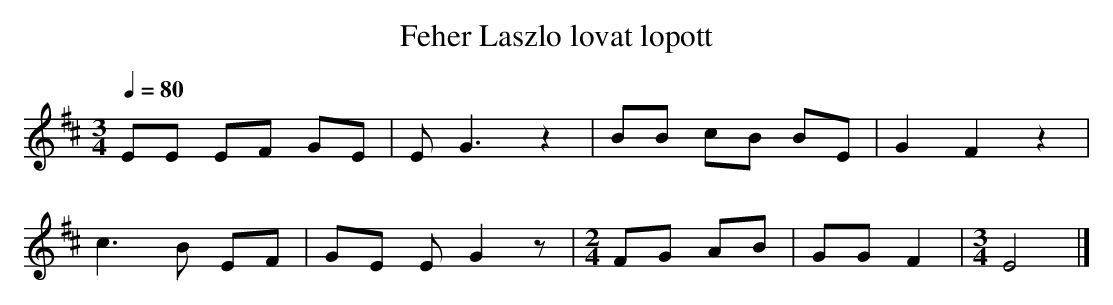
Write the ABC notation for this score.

X:1
T:Feher Laszlo lovat lopott
M:3/4
L:1/8
Q:1/4=80
K:EDor
EE EF GE|E G3   z2|\
BB cB BE|G2  F2 z2|
c3  B EF|GE E G2 z|\
[M:2/4]FG AB|GG F2|[M:3/4] E4|]

This kind of mode is so common in European folk music that it needs a name:
I don't know of an existing one so I'll call it TOPLESS DORIAN and its
relative TOPLESS MINOR.

"Katie Bairdie" was extended to a popular dance tune (the title is from a
19th century bawdy song) with an octave-range second part, but preserving
the pentachordal original in the first half:
